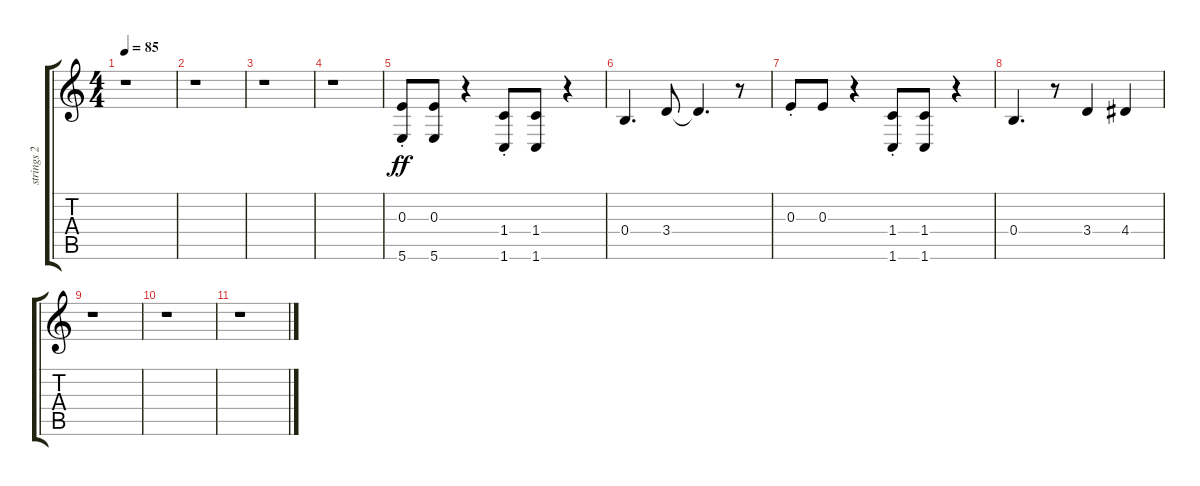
\track ("strings 2" "strings 2") {instrument stringensemble1}
\staff {score tabs}
\tuning (Db5 Ab4 E4 B3 Gb3 B2) {hide}
\ts (4 4)
\tempo 85
\clef g2
\ks c
r.1{dy ff} |
r.1 |
r.1 |
r.1 |
(0.3{st} 5.6{st}).8 (0.3 5.6).8 r.4 (1.4{st} 1.6{st}).8 (1.4 1.6).8 r.4 |
0.4.4{d} 3.4.8 3.4{t}.4{d} r.8 |
0.3{st}.8 0.3.8 r.4 (1.4{st} 1.6{st}).8 (1.4 1.6).8 r.4 |
0.4.4{d} r.8 3.4.4 4.4.4 |
r.1 |
r.1 |
r.1
